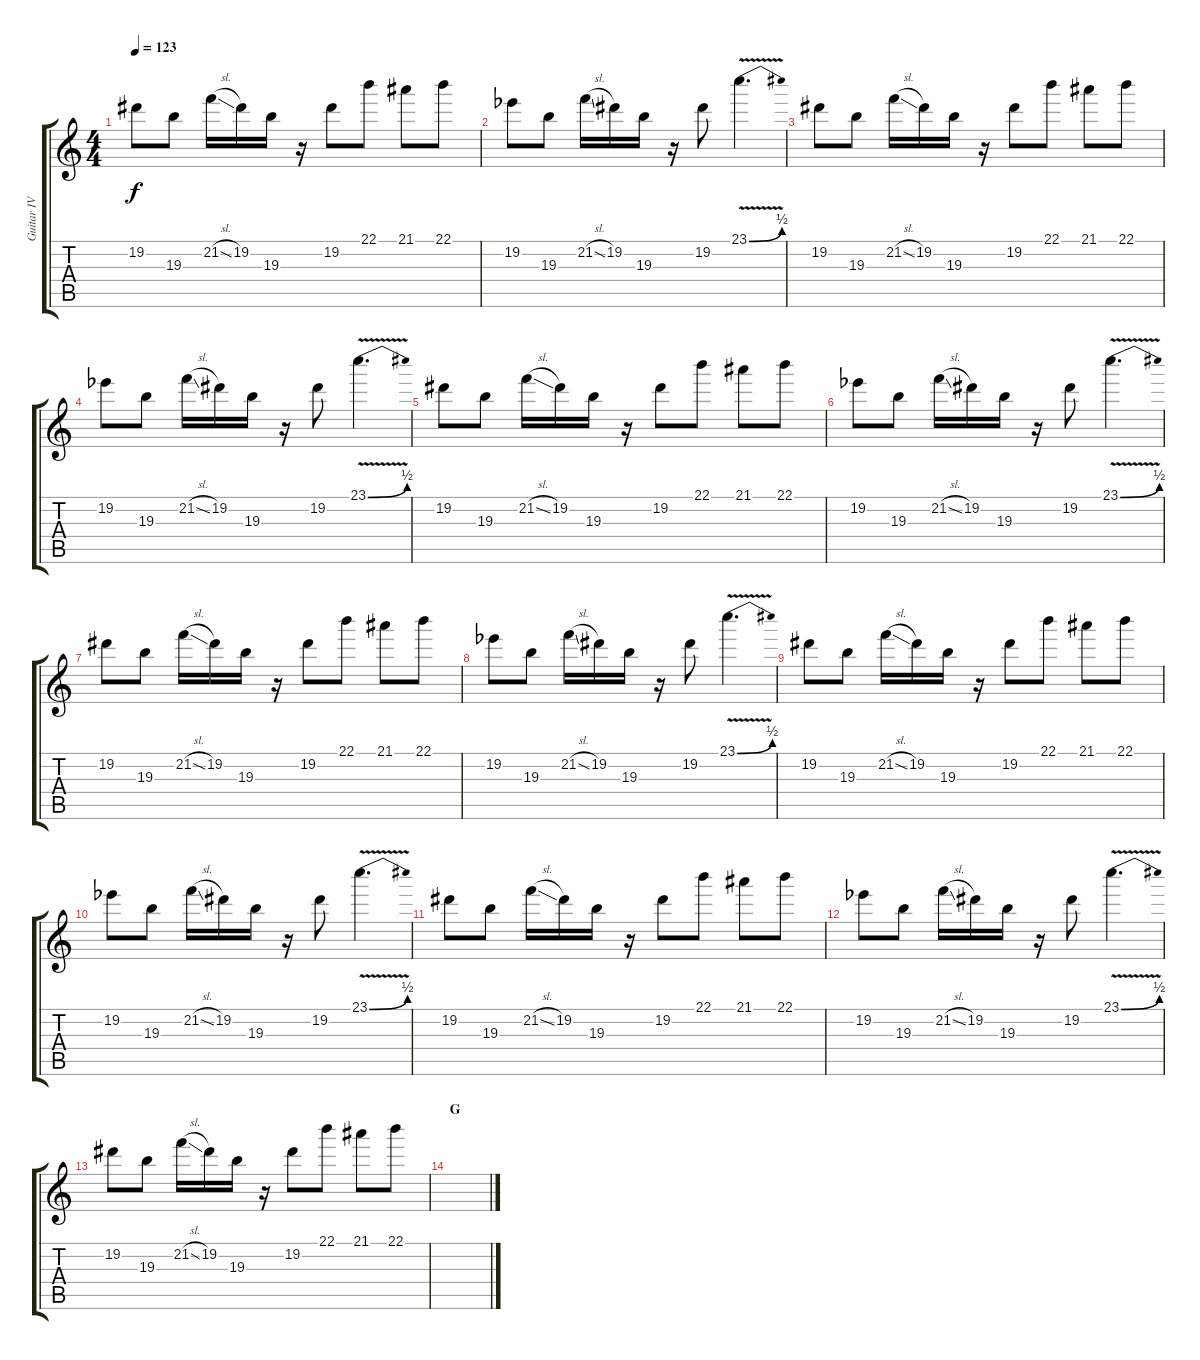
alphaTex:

\track ("Guitar IV" "Guitar IV") {instrument overdrivenguitar}
\staff {score tabs}
\tuning (Db4 Ab3 E3 B2 Gb2 B1) {hide}
\ts (4 4)
\tempo 123
\clef g2
\ks c
19.2.8{dy f} 19.3.8 21.2{sl}.16 19.2.16 19.3.16 r.16 19.2.8 22.1.8 21.1.8 22.1.8 |
19.2{acc b}.8 19.3.8 21.2{sl}.16 19.2.16 19.3.16 r.16 19.2.8 23.1{be (bend 0 0 60 2) v}.4{d} |
19.2.8 19.3.8 21.2{sl}.16 19.2.16 19.3.16 r.16 19.2.8 22.1.8 21.1.8 22.1.8 |
19.2{acc b}.8 19.3.8 21.2{sl}.16 19.2.16 19.3.16 r.16 19.2.8 23.1{be (bend 0 0 60 2) v}.4{d} |
19.2.8 19.3.8 21.2{sl}.16 19.2.16 19.3.16 r.16 19.2.8 22.1.8 21.1.8 22.1.8 |
19.2{acc b}.8 19.3.8 21.2{sl}.16 19.2.16 19.3.16 r.16 19.2.8 23.1{be (bend 0 0 60 2) v}.4{d} |
19.2.8 19.3.8 21.2{sl}.16 19.2.16 19.3.16 r.16 19.2.8 22.1.8 21.1.8 22.1.8 |
19.2{acc b}.8 19.3.8 21.2{sl}.16 19.2.16 19.3.16 r.16 19.2.8 23.1{be (bend 0 0 60 2) v}.4{d} |
19.2.8 19.3.8 21.2{sl}.16 19.2.16 19.3.16 r.16 19.2.8 22.1.8 21.1.8 22.1.8 |
19.2{acc b}.8 19.3.8 21.2{sl}.16 19.2.16 19.3.16 r.16 19.2.8 23.1{be (bend 0 0 60 2) v}.4{d} |
19.2.8 19.3.8 21.2{sl}.16 19.2.16 19.3.16 r.16 19.2.8 22.1.8 21.1.8 22.1.8 |
19.2{acc b}.8 19.3.8 21.2{sl}.16 19.2.16 19.3.16 r.16 19.2.8 23.1{be (bend 0 0 60 2) v}.4{d} |
19.2.8 19.3.8 21.2{sl}.16 19.2.16 19.3.16 r.16 19.2.8 22.1.8 21.1.8 22.1.8 |
\section ("" "G")
